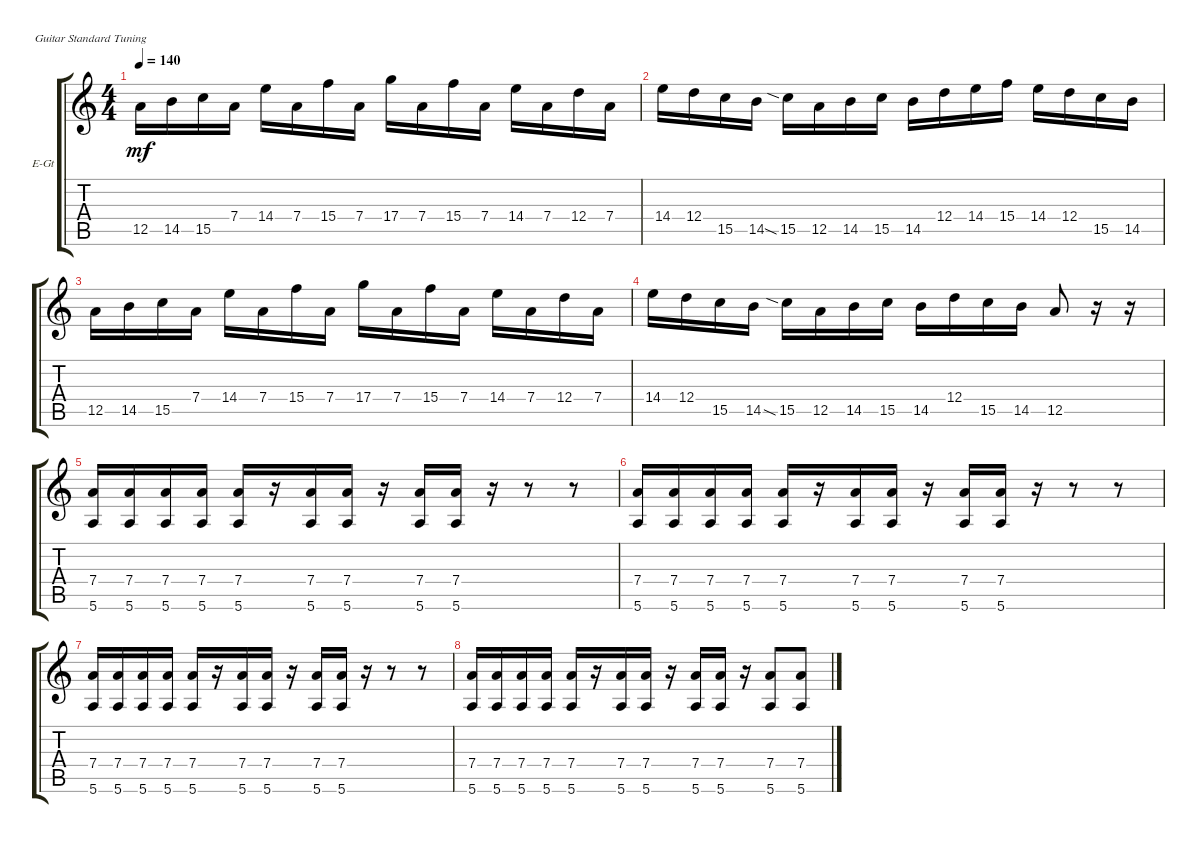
\defaultSystemsLayout 4
\bracketExtendMode groupsimilarinstruments
\firstSystemTrackNameOrientation horizontal
\otherSystemsTrackNameOrientation horizontal
\track ("Red" "E-Gt") {instrument electricguitarclean}
\staff {score tabs}
\tuning (E4 B3 G3 D3 A2 E2)
\ts (4 4)
\tempo 140
\clef g2
\ks c
12.5.16{dy mf} 14.5.16 15.5.16 7.4.16 14.4.16 7.4.16 15.4.16 7.4.16 17.4.16 7.4.16 15.4.16 7.4.16 14.4.16 7.4.16 12.4.16 7.4.16 |
14.4.16 12.4.16 15.5.16 14.5.16 15.5{sia}.16 12.5.16 14.5.16 15.5.16 14.5.16 12.4.16 14.4.16 15.4.16 14.4.16 12.4.16 15.5.16 14.5.16 |
12.5.16 14.5.16 15.5.16 7.4.16 14.4.16 7.4.16 15.4.16 7.4.16 17.4.16 7.4.16 15.4.16 7.4.16 14.4.16 7.4.16 12.4.16 7.4.16 |
14.4.16 12.4.16 15.5.16 14.5.16 15.5{sia}.16 12.5.16 14.5.16 15.5.16 14.5.16 12.4.16 15.5.16 14.5.16 12.5.8 r.16 r.16 |
(5.6 7.4).16 (5.6 7.4).16 (5.6 7.4).16 (5.6 7.4).16 (5.6 7.4).16 r.16 (5.6 7.4).16 (5.6 7.4).16 r.16 (5.6 7.4).16 (5.6 7.4).16 r.16 r.8 r.8 |
(5.6 7.4).16 (5.6 7.4).16 (5.6 7.4).16 (5.6 7.4).16 (5.6 7.4).16 r.16 (5.6 7.4).16 (5.6 7.4).16 r.16 (5.6 7.4).16 (5.6 7.4).16 r.16 r.8 r.8 |
(5.6 7.4).16 (5.6 7.4).16 (5.6 7.4).16 (5.6 7.4).16 (5.6 7.4).16 r.16 (5.6 7.4).16 (5.6 7.4).16 r.16 (5.6 7.4).16 (5.6 7.4).16 r.16 r.8 r.8 |
(5.6 7.4).16 (5.6 7.4).16 (5.6 7.4).16 (5.6 7.4).16 (5.6 7.4).16 r.16 (5.6 7.4).16 (5.6 7.4).16 r.16 (5.6 7.4).16 (5.6 7.4).16 r.16 (5.6 7.4).8 (5.6 7.4).8
